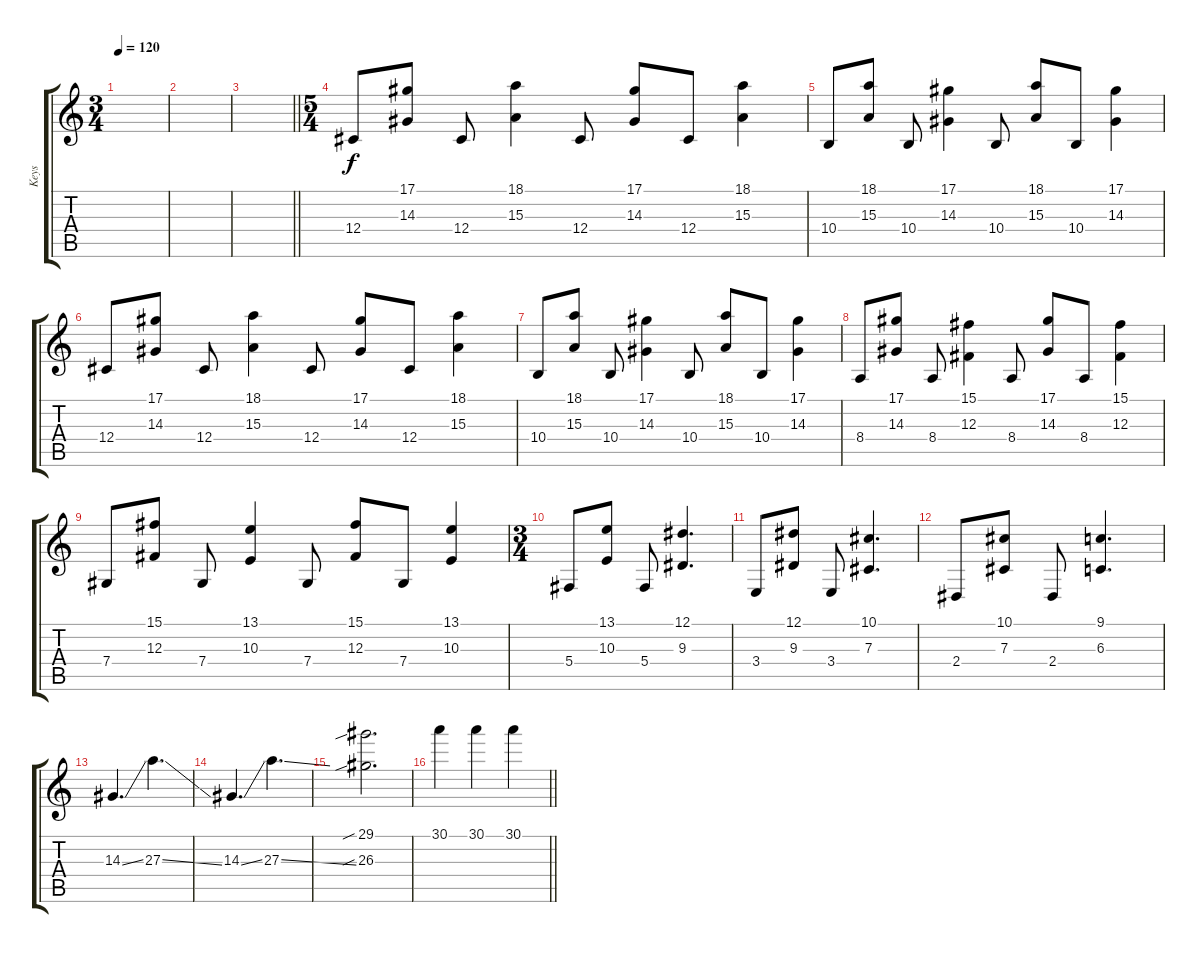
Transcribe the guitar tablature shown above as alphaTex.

\track ("Keys" "Keys") {instrument lead2sawtooth}
\staff {score tabs}
\tuning (Eb4 Bb3 Gb3 Db3 Ab2 Eb2) {hide}
\ts (3 4)
\tempo 120
\clef g2
\ks c
|
|
\barLineRight lightlight
|
\ts (5 4)
12.4.8{dy f instrument lead2sawtooth} (17.1 14.3).8 12.4.8 (18.1 15.3).4 12.4.8 (17.1 14.3).8 12.4.8 (18.1 15.3).4 |
10.4.8 (18.1 15.3).8 10.4.8 (17.1 14.3).4 10.4.8 (18.1 15.3).8 10.4.8 (17.1 14.3).4 |
12.4.8 (17.1 14.3).8 12.4.8 (18.1 15.3).4 12.4.8 (17.1 14.3).8 12.4.8 (18.1 15.3).4 |
10.4.8 (18.1 15.3).8 10.4.8 (17.1 14.3).4 10.4.8 (18.1 15.3).8 10.4.8 (17.1 14.3).4 |
8.4.8 (17.1 14.3).8 8.4.8 (15.1 12.3).4 8.4.8 (17.1 14.3).8 8.4.8 (15.1 12.3).4 |
7.4.8 (15.1 12.3).8 7.4.8 (13.1 10.3).4 7.4.8 (15.1 12.3).8 7.4.8 (13.1 10.3).4 |
\ts (3 4)
5.4.8 (13.1 10.3).8 5.4.8 (12.1 9.3).4{d} |
3.4.8 (12.1 9.3).8 3.4.8 (10.1 7.3).4{d} |
2.4.8 (10.1 7.3).8 2.4.8 (9.1 6.3).4{d} |
14.3{ss}.4{d} 27.3{ss}.4{d} |
14.3{ss}.4{d} 27.3{ss}.4{d} |
(29.1{sib} 26.3{sib}).2{d} |
\barLineRight lightlight
30.1.4 30.1.4 30.1.4
